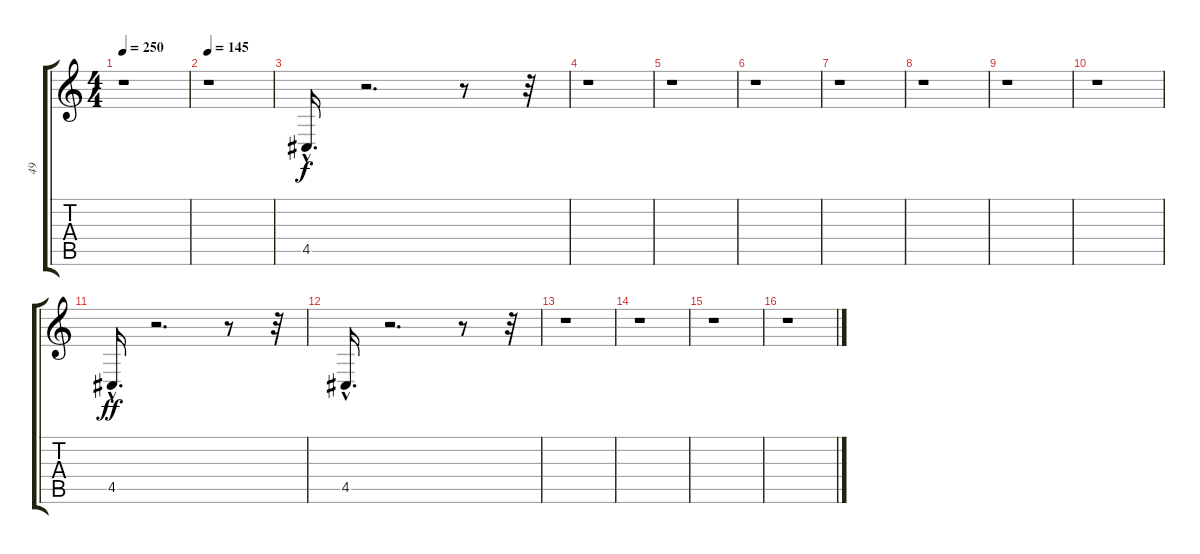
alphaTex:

\track ("49" "49") {instrument voiceoohs}
\staff {score tabs}
\tuning (E4 B3 G3 D3 A2 E2) {hide}
\ts (4 4)
\tempo 250
\clef g2
\ks c
r.1{dy f instrument voiceoohs} |
\tempo 145
r.1 |
4.5{hac}.16{d} r.2{d} r.8 r.32 |
r.1 |
r.1 |
r.1 |
r.1 |
r.1 |
r.1 |
r.1 |
4.5{hac}.16{d dy ff} r.2{d} r.8 r.32 |
4.5{hac}.16{d} r.2{d} r.8 r.32 |
r.1 |
r.1 |
r.1 |
r.1
